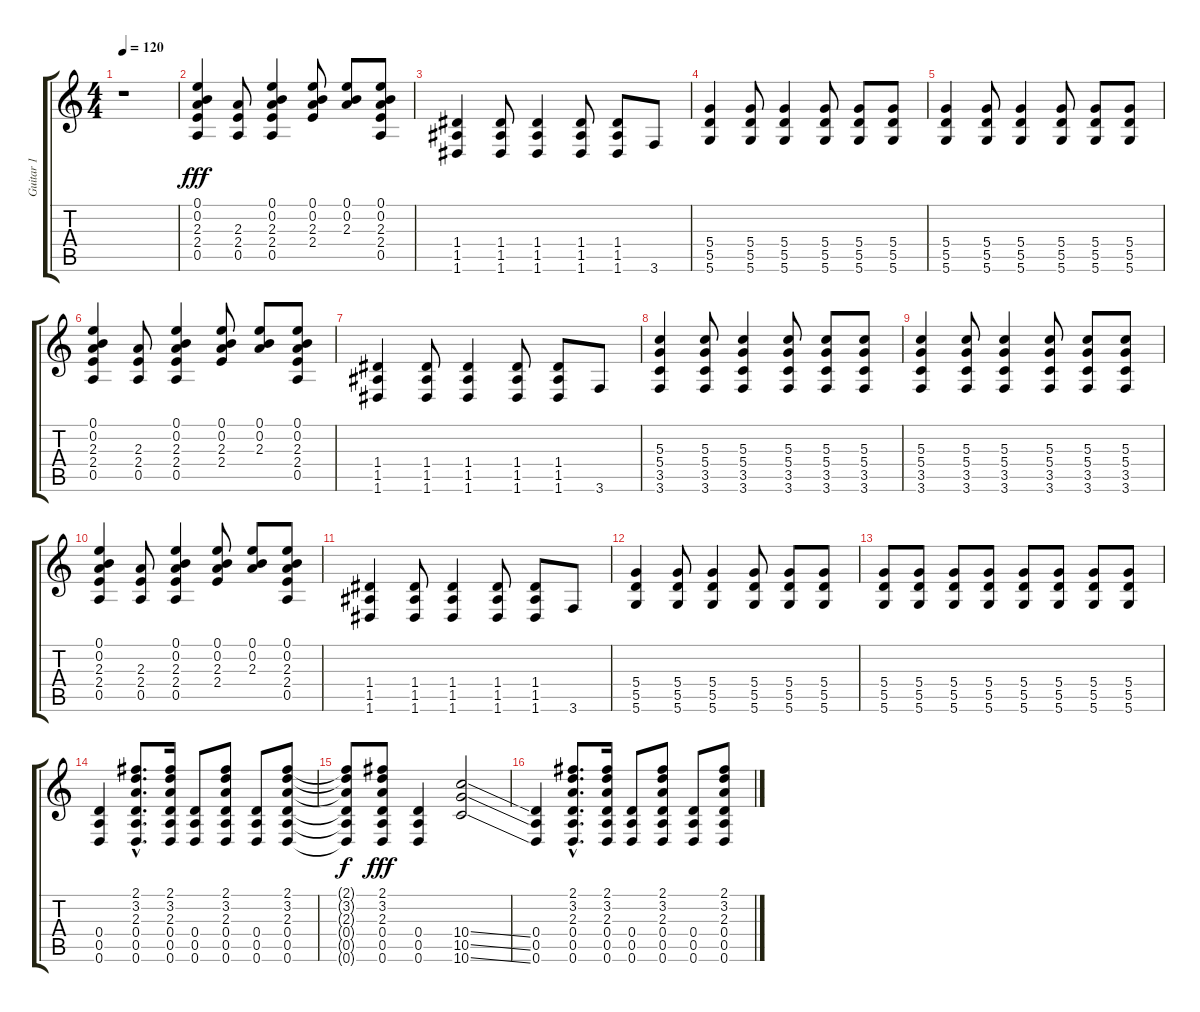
\track ("Guitar 1" "Guitar 1") {instrument distortionguitar}
\staff {score tabs}
\tuning (E4 B3 G3 D3 A2 D2) {hide}
\ts (4 4)
\tempo 120
\clef g2
\ks c
r.1{dy fff instrument distortionguitar} |
(0.1 0.2 2.3 2.4 0.5).4 (2.3 2.4 0.5).8 (0.1 0.2 2.3 2.4 0.5).4 (0.1 0.2 2.3 2.4).8 (0.1 0.2 2.3).8 (0.1 0.2 2.3 2.4 0.5).8 |
(1.4 1.5 1.6).4 (1.4 1.5 1.6).8 (1.4 1.5 1.6).4 (1.4 1.5 1.6).8 (1.4 1.5 1.6).8 3.6.8 |
(5.4 5.5 5.6).4 (5.4 5.5 5.6).8 (5.4 5.5 5.6).4 (5.4 5.5 5.6).8 (5.4 5.5 5.6).8 (5.4 5.5 5.6).8 |
(5.4 5.5 5.6).4 (5.4 5.5 5.6).8 (5.4 5.5 5.6).4 (5.4 5.5 5.6).8 (5.4 5.5 5.6).8 (5.4 5.5 5.6).8 |
(0.1 0.2 2.3 2.4 0.5).4 (2.3 2.4 0.5).8 (0.1 0.2 2.3 2.4 0.5).4 (0.1 0.2 2.3 2.4).8 (0.1 0.2 2.3).8 (0.1 0.2 2.3 2.4 0.5).8 |
(1.4 1.5 1.6).4 (1.4 1.5 1.6).8 (1.4 1.5 1.6).4 (1.4 1.5 1.6).8 (1.4 1.5 1.6).8 3.6.8 |
(5.3 5.4 3.5 3.6).4 (5.3 5.4 3.5 3.6).8 (5.3 5.4 3.5 3.6).4 (5.3 5.4 3.5 3.6).8 (5.3 5.4 3.5 3.6).8 (5.3 5.4 3.5 3.6).8 |
(5.3 5.4 3.5 3.6).4 (5.3 5.4 3.5 3.6).8 (5.3 5.4 3.5 3.6).4 (5.3 5.4 3.5 3.6).8 (5.3 5.4 3.5 3.6).8 (5.3 5.4 3.5 3.6).8 |
(0.1 0.2 2.3 2.4 0.5).4 (2.3 2.4 0.5).8 (0.1 0.2 2.3 2.4 0.5).4 (0.1 0.2 2.3 2.4).8 (0.1 0.2 2.3).8 (0.1 0.2 2.3 2.4 0.5).8 |
(1.4 1.5 1.6).4 (1.4 1.5 1.6).8 (1.4 1.5 1.6).4 (1.4 1.5 1.6).8 (1.4 1.5 1.6).8 3.6.8 |
(5.4 5.5 5.6).4 (5.4 5.5 5.6).8 (5.4 5.5 5.6).4 (5.4 5.5 5.6).8 (5.4 5.5 5.6).8 (5.4 5.5 5.6).8 |
(5.4 5.5 5.6).8 (5.4 5.5 5.6).8 (5.4 5.5 5.6).8 (5.4 5.5 5.6).8 (5.4 5.5 5.6).8 (5.4 5.5 5.6).8 (5.4 5.5 5.6).8 (5.4 5.5 5.6).8 |
(0.4 0.5 0.6).4 (2.1{hac} 3.2{hac} 2.3{hac} 0.4{hac} 0.5{hac} 0.6{hac}).8{d} (2.1 3.2 2.3 0.4 0.5 0.6).16 (0.4 0.5 0.6).8 (2.1 3.2 2.3 0.4 0.5 0.6).8 (0.4 0.5 0.6).8 (2.1 3.2 2.3 0.4 0.5 0.6).8 |
(2.1{t} 3.2{t} 2.3{t} 0.4{t} 0.5{t} 0.6{t}).8{dy f} (2.1 3.2 2.3 0.4 0.5 0.6).8{dy fff} (0.4 0.5 0.6).4 (10.4{ss} 10.5{ss} 10.6{ss}).2 |
(0.4 0.5 0.6).4 (2.1{hac} 3.2{hac} 2.3{hac} 0.4{hac} 0.5{hac} 0.6{hac}).8{d} (2.1 3.2 2.3 0.4 0.5 0.6).16 (0.4 0.5 0.6).8 (2.1 3.2 2.3 0.4 0.5 0.6).8 (0.4 0.5 0.6).8 (2.1 3.2 2.3 0.4 0.5 0.6).8
